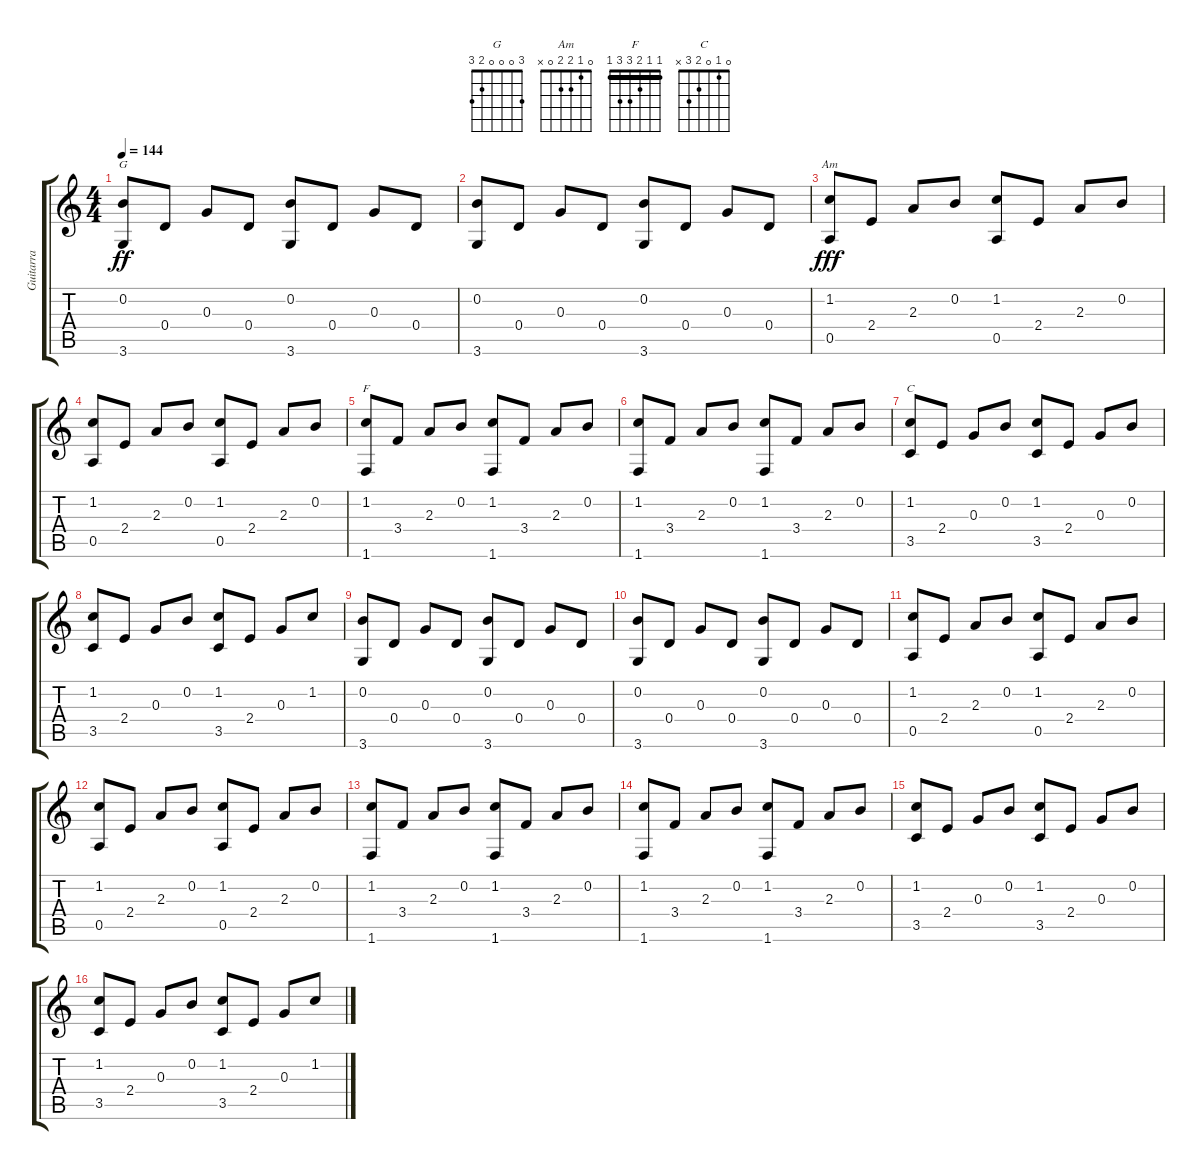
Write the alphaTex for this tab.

\track ("Guitarra" "Guitarra") {instrument acousticguitarsteel}
\staff {score tabs}
\tuning (E4 B3 G3 D3 A2 E2) {hide}
\chord ("G" 3 0 0 0 2 3)
\chord ("Am" 0 1 2 2 0 x)
\chord ("F" 1 1 2 3 3 1) {barre 1}
\chord ("C" 0 1 0 2 3 x)
\ts (4 4)
\tempo 144
\clef g2
\ks aminor
(0.2 3.6).8{ch "G" dy ff} 0.4.8 0.3.8 0.4.8 (0.2 3.6).8 0.4.8 0.3.8 0.4.8 |
(0.2 3.6).8 0.4.8 0.3.8 0.4.8 (0.2 3.6).8 0.4.8 0.3.8 0.4.8 |
(1.2 0.5).8{ch "Am" dy fff} 2.4.8 2.3.8 0.2.8 (1.2 0.5).8 2.4.8 2.3.8 0.2.8 |
(1.2 0.5).8 2.4.8 2.3.8 0.2.8 (1.2 0.5).8 2.4.8 2.3.8 0.2.8 |
(1.2 1.6).8{ch "F"} 3.4.8 2.3.8 0.2.8 (1.2 1.6).8 3.4.8 2.3.8 0.2.8 |
(1.2 1.6).8 3.4.8 2.3.8 0.2.8 (1.2 1.6).8 3.4.8 2.3.8 0.2.8 |
(1.2 3.5).8{ch "C"} 2.4.8 0.3.8 0.2.8 (1.2 3.5).8 2.4.8 0.3.8 0.2.8 |
(1.2 3.5).8 2.4.8 0.3.8 0.2.8 (1.2 3.5).8 2.4.8 0.3.8 1.2.8 |
(0.2 3.6).8 0.4.8 0.3.8 0.4.8 (0.2 3.6).8 0.4.8 0.3.8 0.4.8 |
(0.2 3.6).8 0.4.8 0.3.8 0.4.8 (0.2 3.6).8 0.4.8 0.3.8 0.4.8 |
(1.2 0.5).8 2.4.8 2.3.8 0.2.8 (1.2 0.5).8 2.4.8 2.3.8 0.2.8 |
(1.2 0.5).8 2.4.8 2.3.8 0.2.8 (1.2 0.5).8 2.4.8 2.3.8 0.2.8 |
(1.2 1.6).8 3.4.8 2.3.8 0.2.8 (1.2 1.6).8 3.4.8 2.3.8 0.2.8 |
(1.2 1.6).8 3.4.8 2.3.8 0.2.8 (1.2 1.6).8 3.4.8 2.3.8 0.2.8 |
(1.2 3.5).8 2.4.8 0.3.8 0.2.8 (1.2 3.5).8 2.4.8 0.3.8 0.2.8 |
(1.2 3.5).8 2.4.8 0.3.8 0.2.8 (1.2 3.5).8 2.4.8 0.3.8 1.2.8
